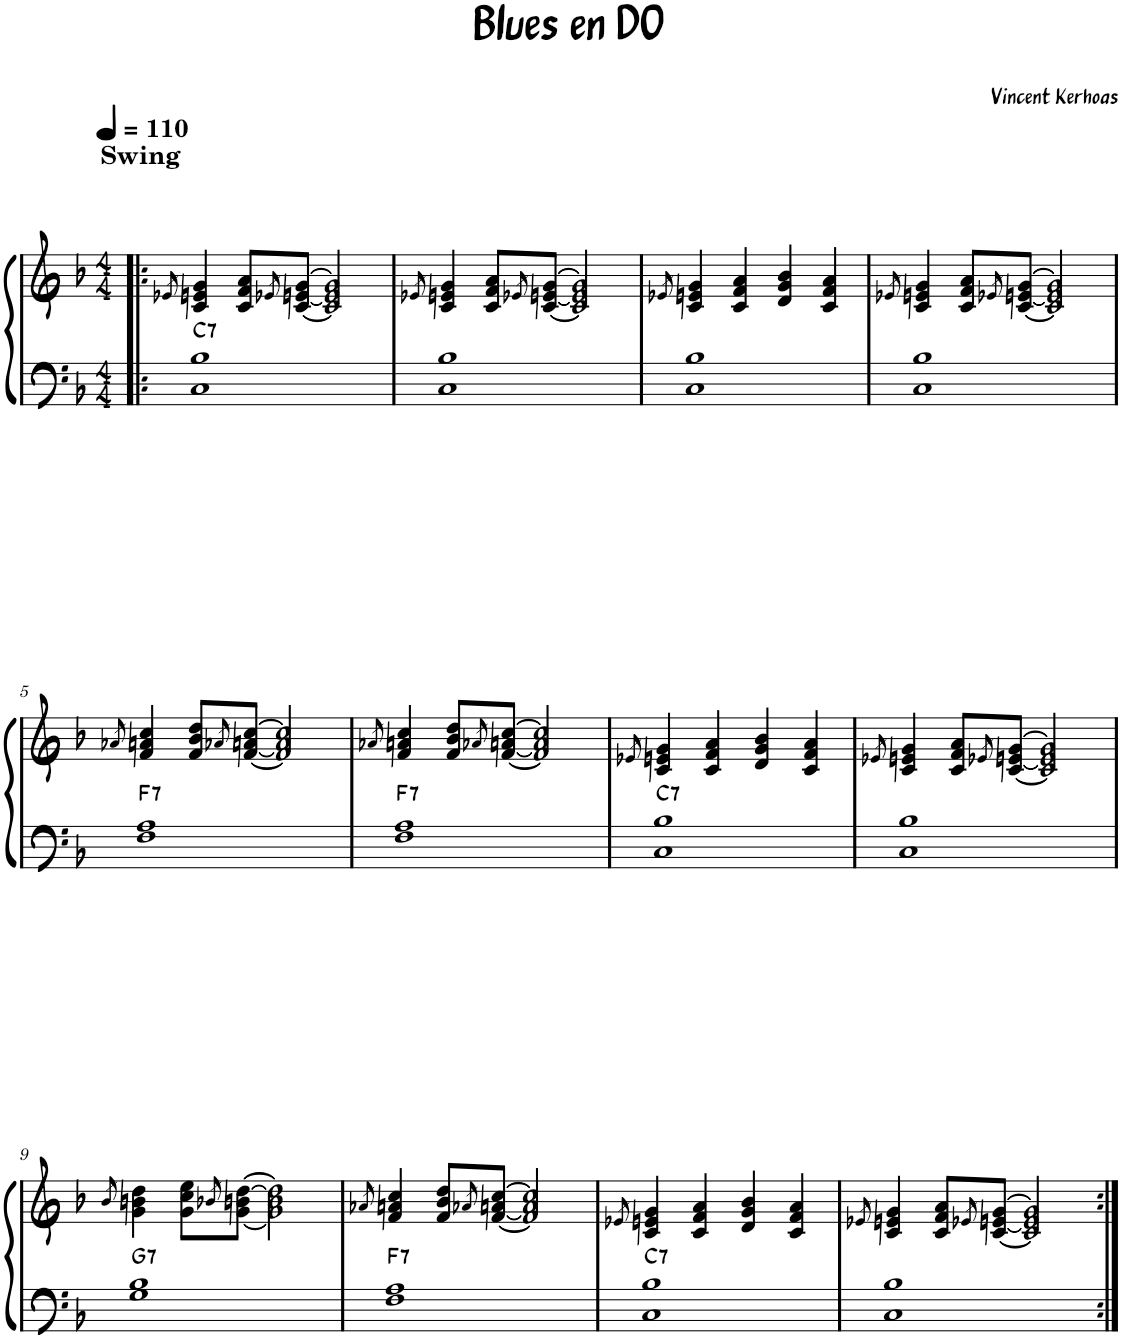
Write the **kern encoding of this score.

**kern	**kern	**harte
*part1	*part1	*part1
*staff2	*staff1	*
*I"Piano	*	*
*I'Pno.	*	*
*clefF4	*clefG2	*
*k[b-]	*k[b-]	*
*M4/4	*M4/4	*
*MM110	*MM110	*
=1!|:	=1!|:	=1!|:
.	8qe-X/	.
!	!LO:TX:a:B:t=Swing	!LO:H:kt=7
1C 1B-	4c/ 4en/ 4g/	C:7
.	8c/ 8f/ 8a/L	.
.	8qe-X/	.
.	[8c/ [8en/ [8g/J	.
.	2c/] 2e/] 2g/]	.
=2	=2	=2
.	8qe-X/	.
1C 1B-	4c/ 4en/ 4g/	.
.	8c/ 8f/ 8a/L	.
.	8qe-X/	.
.	[8c/ [8en/ [8g/J	.
.	2c/] 2e/] 2g/]	.
=3	=3	=3
.	8qe-X/	.
1C 1B-	4c/ 4en/ 4g/	.
.	4c/ 4f/ 4a/	.
.	4d/ 4g/ 4b-/	.
.	4c/ 4f/ 4a/	.
=4	=4	=4
.	8qe-X/	.
1C 1B-	4c/ 4en/ 4g/	.
.	8c/ 8f/ 8a/L	.
.	8qe-X/	.
.	[8c/ [8en/ [8g/J	.
.	2c/] 2e/] 2g/]	.
!!LO:LB:g=z
=5	=5	=5
.	8qa-X/	.
!	!	!LO:H:kt=7
1F 1A	4f/ 4an/ 4cc/	F:7
.	8f/ 8b-/ 8dd/L	.
.	8qa-X/	.
.	[8f/ [8an/ [8cc/J	.
.	2f/] 2a/] 2cc/]	.
=6	=6	=6
.	8qa-X/	.
!	!	!LO:H:kt=7
1F 1A	4f/ 4an/ 4cc/	F:7
.	8f/ 8b-/ 8dd/L	.
.	8qa-X/	.
.	[8f/ [8an/ [8cc/J	.
.	2f/] 2a/] 2cc/]	.
=7	=7	=7
.	8qe-X/	.
!	!	!LO:H:kt=7
1C 1B-	4c/ 4en/ 4g/	C:7
.	4c/ 4f/ 4a/	.
.	4d/ 4g/ 4b-/	.
.	4c/ 4f/ 4a/	.
=8	=8	=8
.	8qe-X/	.
1C 1B-	4c/ 4en/ 4g/	.
.	8c/ 8f/ 8a/L	.
.	8qe-X/	.
.	[8c/ [8en/ [8g/J	.
.	2c/] 2e/] 2g/]	.
!!LO:LB:g=z
=9	=9	=9
.	8qb-/	.
!	!	!LO:H:kt=7
1G 1B-	4g\ 4bn\ 4dd\	G:7
.	8g\ 8cc\ 8ee\L	.
.	8qb-X/	.
.	[8g\ [8bn\ [8dd\J	.
.	2g\] 2b\] 2dd\]	.
=10	=10	=10
.	8qa-X/	.
!	!	!LO:H:kt=7
1F 1A	4f/ 4an/ 4cc/	F:7
.	8f/ 8b-/ 8dd/L	.
.	8qa-X/	.
.	[8f/ [8an/ [8cc/J	.
.	2f/] 2a/] 2cc/]	.
=11	=11	=11
.	8qe-X/	.
!	!	!LO:H:kt=7
1C 1B-	4c/ 4en/ 4g/	C:7
.	4c/ 4f/ 4a/	.
.	4d/ 4g/ 4b-/	.
.	4c/ 4f/ 4a/	.
=12	=12	=12
.	8qe-X/	.
1C 1B-	4c/ 4en/ 4g/	.
.	8c/ 8f/ 8a/L	.
.	8qe-X/	.
.	[8c/ [8en/ [8g/J	.
.	2c/] 2e/] 2g/]	.
=:|!	=:|!	=:|!
*-	*-	*-
